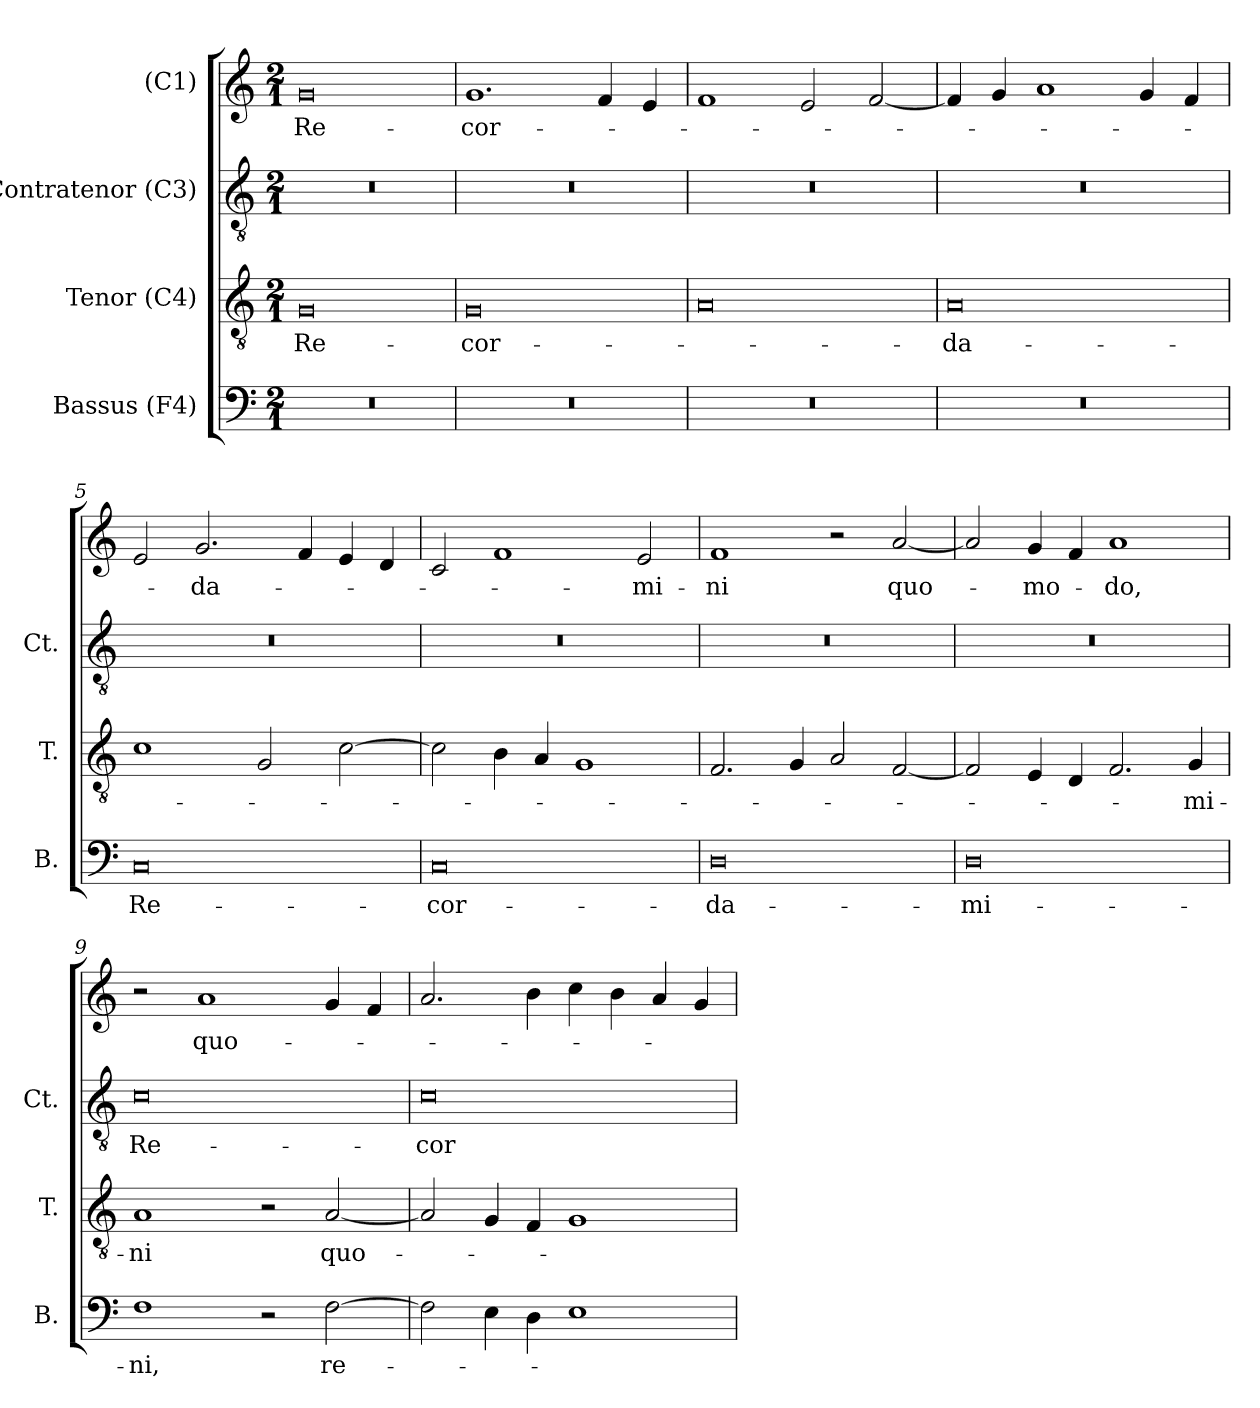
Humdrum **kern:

**kern	**text	**kern	**text	**kern	**text	**kern	**text
*part4	*part4	*part3	*part3	*part2	*part2	*part1	*part1
*staff4	*staff4	*staff3	*staff3	*staff2	*staff2	*staff1	*staff1
*I"Bassus (F4)	*	*I"Tenor (C4)	*	*I"Contratenor (C3)	*	*I"(C1)	*
*I'B.	*	*I'T.	*	*I'Ct.	*	*	*
!!LO:PB:g=z
*clefF4	*	*clefGv2	*	*clefGv2	*	*clefG2	*
*	*	*ITrd7c12	*	*ITrd7c12	*	*	*
*k[]	*	*k[]	*	*k[]	*	*k[]	*
*C:	*	*C:	*	*C:	*	*C:	*
*M2/1	*	*M2/1	*	*M2/1	*	*M2/1	*
=1	=1	=1	=1	=1	=1	=1	=1
!LO:N:vis=1	!	!	!	!	!	!	!
!	!	!	!LO:LY:b:color=#000000	!LO:N:vis=1	!	!	!
!	!	!	!	!	!	!	!LO:LY:b:color=#000000
0r	.	0GGi	Re-	0r	.	0gi	Re-
=2	=2	=2	=2	=2	=2	=2	=2
!LO:N:vis=1	!	!	!	!	!	!	!
!	!	!	!LO:LY:b:color=#000000	!LO:N:vis=1	!	!	!
!	!	!	!	!	!	!	!LO:LY:b:color=#000000
0r	.	0GGi	-cor-	0r	.	1.gi	-cor-
.	.	.	.	.	.	4fi/	.
.	.	.	.	.	.	4ei/	.
=3	=3	=3	=3	=3	=3	=3	=3
!LO:N:vis=1	!	!	!	!LO:N:vis=1	!	!	!
0r	.	0AAi	.	0r	.	1fi	.
.	.	.	.	.	.	2ei/	.
.	.	.	.	.	.	[2fi/	.
=4	=4	=4	=4	=4	=4	=4	=4
!LO:N:vis=1	!	!	!	!	!	!	!
!	!	!	!LO:LY:b:color=#000000	!LO:N:vis=1	!	!	!
0r	.	0AAi	-da-	0r	.	4fi/]	.
.	.	.	.	.	.	4gi/	.
.	.	.	.	.	.	1ai	.
.	.	.	.	.	.	4gi/	.
.	.	.	.	.	.	4fi/	.
=5	=5	=5	=5	=5	=5	=5	=5
!	!LO:LY:b:color=#000000	!	!	!LO:N:vis=1	!	!	!
0Ci	Re-	1Ci	.	0r	.	2ei/	.
!	!	!	!	!	!	!	!LO:LY:b:color=#000000
.	.	.	.	.	.	2.gi/	-da-
.	.	2GGi/	.	.	.	.	.
.	.	.	.	.	.	4fi/	.
.	.	[2Ci\	.	.	.	4ei/	.
.	.	.	.	.	.	4di/	.
!!LO:LB:g=z
=6	=6	=6	=6	=6	=6	=6	=6
!	!LO:LY:b:color=#000000	!	!	!LO:N:vis=1	!	!	!
0Ci	-cor-	2Ci\]	.	0r	.	2ci/	.
.	.	4BBi\	.	.	.	1fi	.
.	.	4AAi/	.	.	.	.	.
.	.	1GGi	.	.	.	.	.
!	!	!	!	!	!	!	!LO:LY:b:color=#000000
.	.	.	.	.	.	2ei/	-mi-
=7	=7	=7	=7	=7	=7	=7	=7
!	!LO:LY:b:color=#000000	!	!	!LO:N:vis=1	!	!	!
!	!	!	!	!	!	!	!LO:LY:b:color=#000000
0Di	-da-	2.FFi/	.	0r	.	1fi	-ni
.	.	4GGi/	.	.	.	.	.
.	.	2AAi/	.	.	.	2r	.
!	!	!	!	!	!	!	!LO:LY:b:color=#000000
.	.	[2FFi/	.	.	.	[2ai/	quo-
=8	=8	=8	=8	=8	=8	=8	=8
!	!LO:LY:b:color=#000000	!	!	!LO:N:vis=1	!	!	!
0Di	-mi-	2FFi/]	.	0r	.	2ai/]	.
!	!	!	!	!	!	!	!LO:LY:b:color=#000000
.	.	4EEi/	.	.	.	4gi/	-mo-
.	.	4DDi/	.	.	.	4fi/	.
!	!	!	!	!	!	!	!LO:LY:b:color=#000000
.	.	2.FFi/	.	.	.	1ai	-do,
!	!	!	!LO:LY:b:color=#000000	!	!	!	!
.	.	4GGi/	-mi-	.	.	.	.
=9	=9	=9	=9	=9	=9	=9	=9
!	!LO:LY:b:color=#000000	!	!	!	!	!	!
!	!	!	!LO:LY:b:color=#000000	!	!	!	!
!	!	!	!	!	!LO:LY:b:color=#000000	!	!
1Fi	-ni,	1AAi	-ni	0Ci	Re-	2r	.
!	!	!	!	!	!	!	!LO:LY:b:color=#000000
.	.	.	.	.	.	1ai	quo-
2r	.	2r	.	.	.	.	.
!	!LO:LY:b:color=#000000	!	!	!	!	!	!
!	!	!	!LO:LY:b:color=#000000	!	!	!	!
[2Fi\	re-	[2AAi/	quo-	.	.	4gi/	.
.	.	.	.	.	.	4fi/	.
!!LO:LB:g=z
=10	=10	=10	=10	=10	=10	=10	=10
!	!	!	!	!	!LO:LY:b:color=#000000	!	!
2Fi\]	.	2AAi/]	.	0Ci	-cor-	2.ai/	.
4Ei\	.	4GGi/	.	.	.	.	.
4Di\	.	4FFi/	.	.	.	4bi\	.
1Ei	.	1GGi	.	.	.	4cci\	.
.	.	.	.	.	.	4bi\	.
.	.	.	.	.	.	4ai/	.
.	.	.	.	.	.	4gi/	.
=	=	=	=	=	=	=	=
*-	*-	*-	*-	*-	*-	*-	*-
